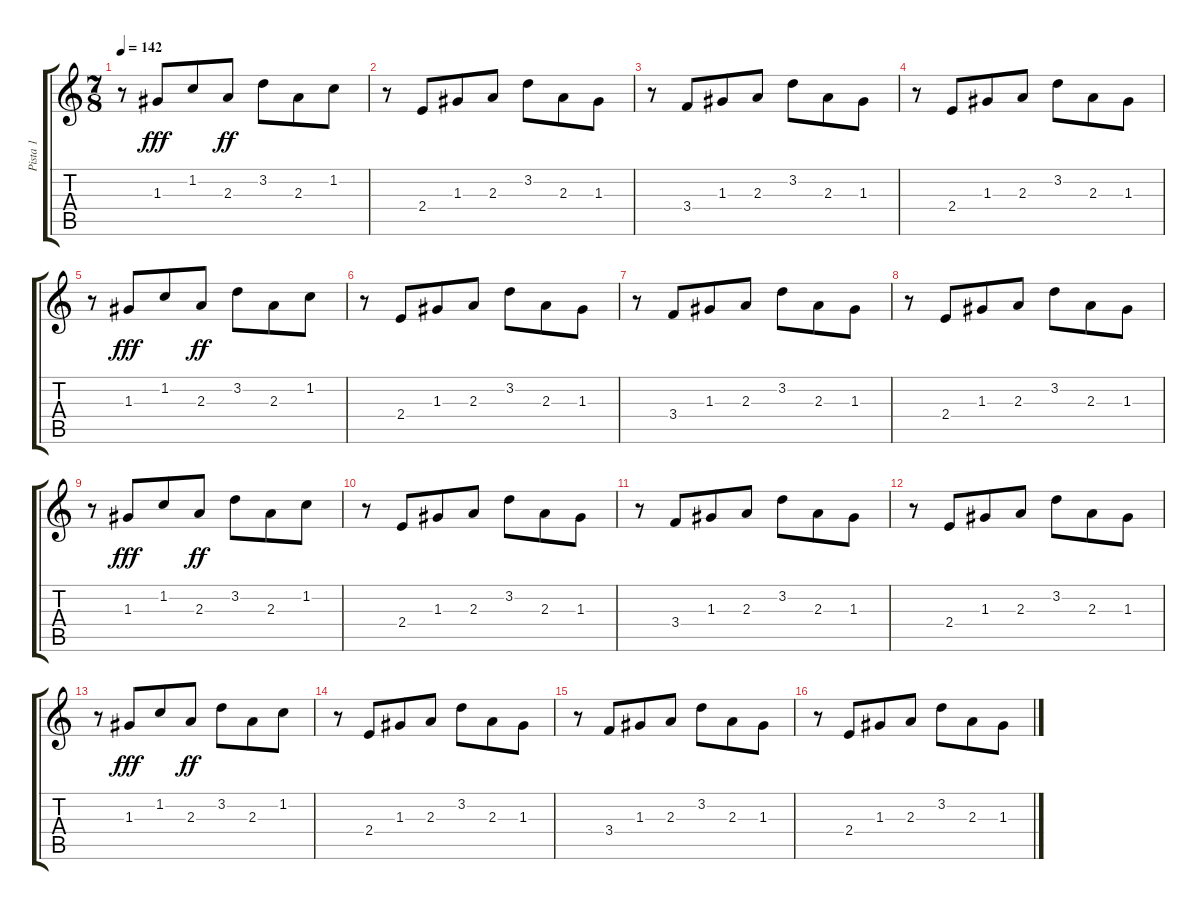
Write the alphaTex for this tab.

\track ("Pista 1" "Pista 1") {instrument distortionguitar}
\staff {score tabs}
\tuning (E4 B3 G3 D3 A2 E2) {hide}
\ts (7 8)
\tempo 142
\clef g2
\ks c
r.8{dy ff} 1.3.8{dy fff} 1.2.8 2.3.8{dy ff} 3.2.8 2.3.8 1.2.8 |
r.8 2.4.8 1.3.8 2.3.8 3.2.8 2.3.8 1.3.8 |
r.8 3.4.8 1.3.8 2.3.8 3.2.8 2.3.8 1.3.8 |
r.8 2.4.8 1.3.8 2.3.8 3.2.8 2.3.8 1.3.8 |
r.8 1.3.8{dy fff} 1.2.8 2.3.8{dy ff} 3.2.8 2.3.8 1.2.8 |
r.8 2.4.8 1.3.8 2.3.8 3.2.8 2.3.8 1.3.8 |
r.8 3.4.8 1.3.8 2.3.8 3.2.8 2.3.8 1.3.8 |
r.8 2.4.8 1.3.8 2.3.8 3.2.8 2.3.8 1.3.8 |
r.8 1.3.8{dy fff} 1.2.8 2.3.8{dy ff} 3.2.8 2.3.8 1.2.8 |
r.8 2.4.8 1.3.8 2.3.8 3.2.8 2.3.8 1.3.8 |
r.8 3.4.8 1.3.8 2.3.8 3.2.8 2.3.8 1.3.8 |
r.8 2.4.8 1.3.8 2.3.8 3.2.8 2.3.8 1.3.8 |
r.8 1.3.8{dy fff} 1.2.8 2.3.8{dy ff} 3.2.8 2.3.8 1.2.8 |
r.8 2.4.8 1.3.8 2.3.8 3.2.8 2.3.8 1.3.8 |
r.8 3.4.8 1.3.8 2.3.8 3.2.8 2.3.8 1.3.8 |
r.8 2.4.8 1.3.8 2.3.8 3.2.8 2.3.8 1.3.8
